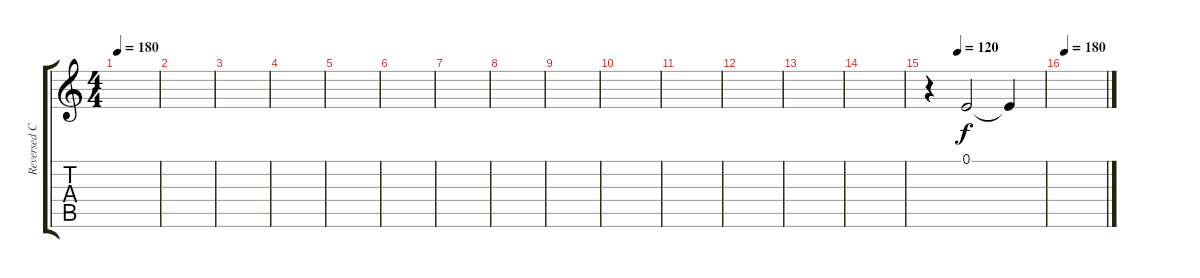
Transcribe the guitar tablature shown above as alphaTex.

\track ("Reversed Cymbal" "Reversed C") {instrument reversecymbal}
\staff {score tabs}
\tuning (E4 B3 G3 D3 A2 E2) {hide}
\ts (4 4)
\tempo 180
\clef g2
\ks c
|
|
|
|
|
|
|
|
|
|
|
|
|
|
\tempo (120 0.25)
r.4 0.1.2 0.1{t}.4 |
\tempo 180
